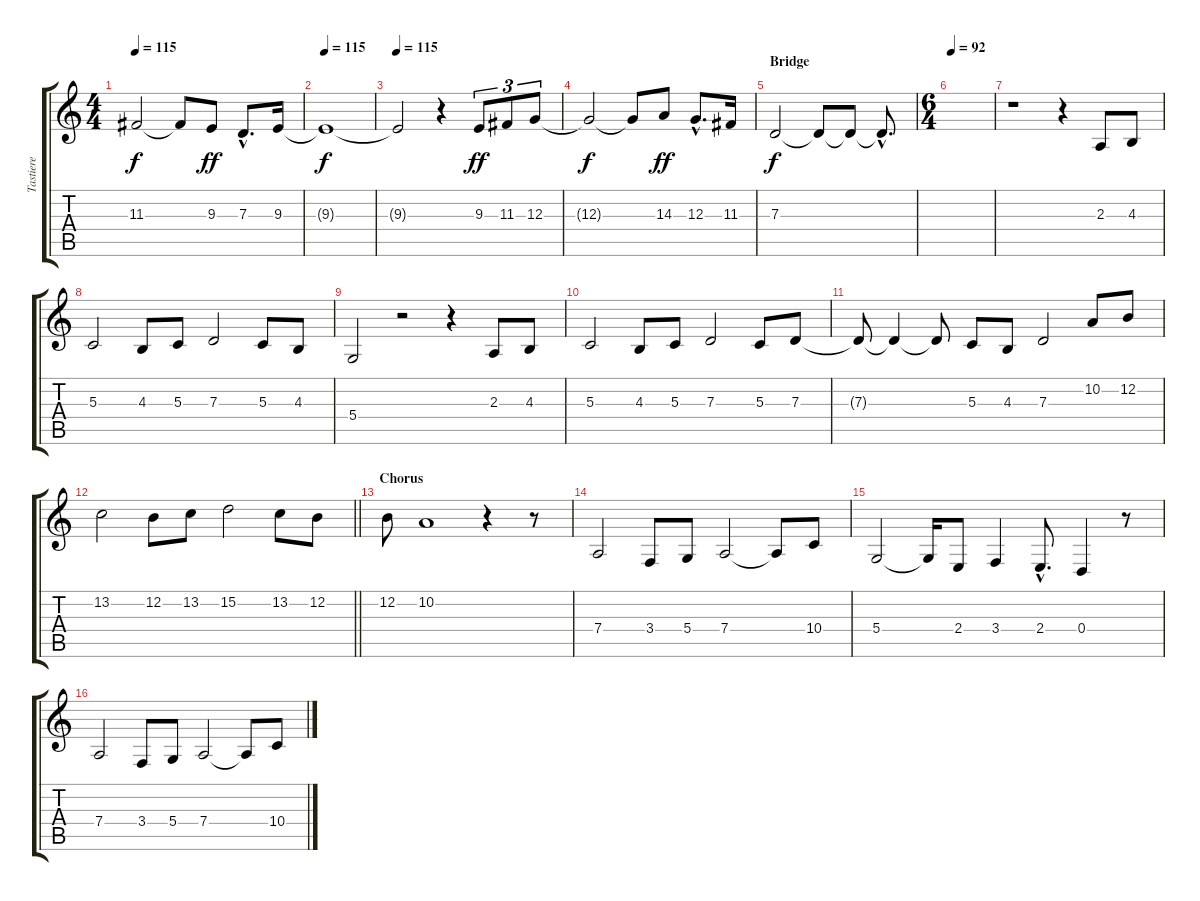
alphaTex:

\track ("Tastiere" "Tastiere") {instrument stringensemble2}
\staff {score tabs}
\tuning (E4 B3 G3 D3 A2 E2) {hide}
\ts (4 4)
\tempo 115
\clef g2
\ks c
11.3{t}.2{dy f} 11.3{t}.8 9.3.8{dy ff} 7.3{hac}.8{d} 9.3.16 |
\tempo 115
9.3{t}.1{dy f} |
\tempo 115
9.3{t}.2 r.4 9.3.8{tu (3 2) dy ff} 11.3.8{tu (3 2)} 12.3.8{tu (3 2)} |
12.3{t}.2{dy f} 12.3{t}.8 14.3.8{dy ff} 12.3{hac}.8{d} 11.3.16 |
\section ("" "Bridge")
7.3.2{dy f} 7.3{t}.8 7.3{t}.8 7.3{hac t}.8{d} |
\ts (6 4)
\tempo 100
\tempo 92
|
r.1 r.4 2.3.8 4.3.8 |
5.3.2 4.3.8 5.3.8 7.3.2 5.3.8 4.3.8 |
5.4.2 r.2 r.4 2.3.8 4.3.8 |
5.3.2 4.3.8 5.3.8 7.3.2 5.3.8 7.3.8 |
7.3{t}.8 7.3{t}.4 7.3{t}.8 5.3.8 4.3.8 7.3.2 10.2.8 12.2.8 |
\barLineRight lightlight
13.2.2 12.2.8 13.2.8 15.2.2 13.2.8 12.2.8 |
\section ("" "Chorus")
12.2.8 10.2.1 r.4 r.8 |
7.4.2 3.4.8 5.4.8 7.4.2 7.4{t}.8 10.4.8 |
5.4.2 5.4{t}.16 2.4.8 3.4.4 2.4{hac}.8{d} 0.4.4 r.8 |
7.4.2 3.4.8 5.4.8 7.4.2 7.4{t}.8 10.4.8
